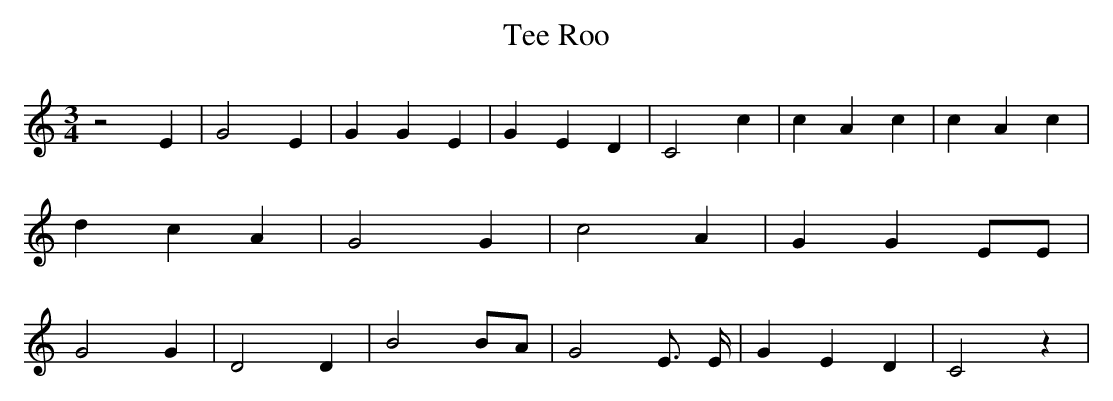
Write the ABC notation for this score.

X:1
T:Tee Roo
M:3/4
L:1/4
K:C
 z2 E| G2 E| G G E| G- E D| C2 c| c- A c| c- A c| d- c A| G2 G| c2 A|\
 G G E/2E/2| G2 G| D2 D| B2B/2-A/2| G2 E3/4 E/4| G- E D| C2 z|
